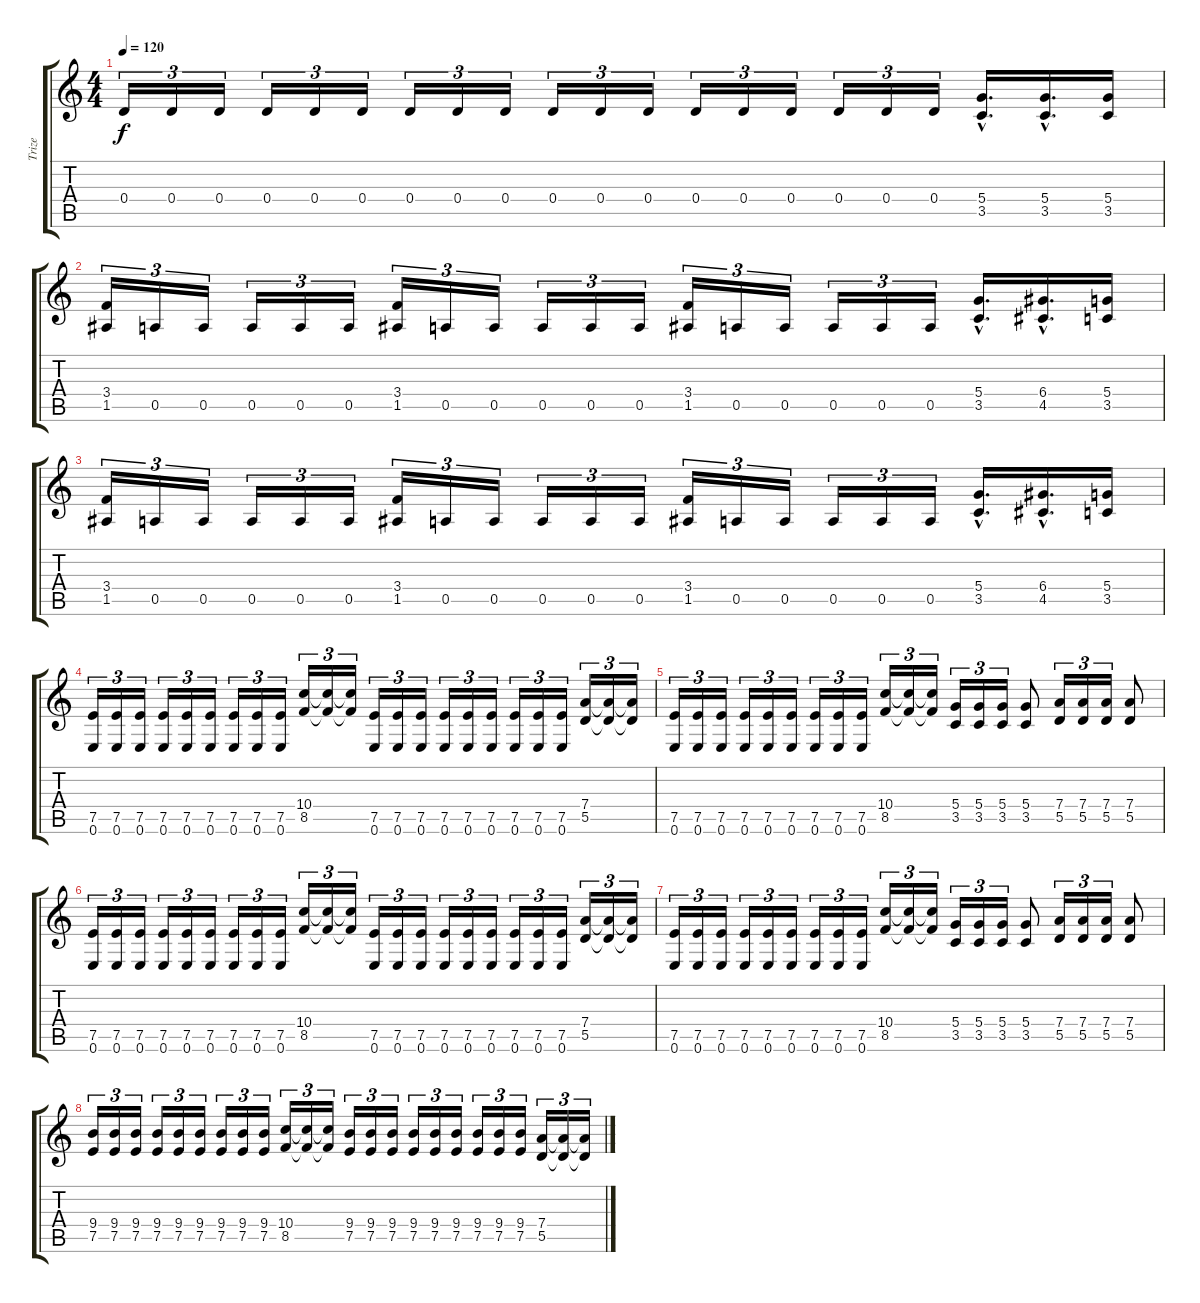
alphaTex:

\track ("Trize" "Trize") {instrument distortionguitar}
\staff {score tabs}
\tuning (E4 B3 G3 D3 A2 E2) {hide}
\ts (4 4)
\tempo 120
\clef g2
\ks c
0.4.16{tu (3 2) dy f} 0.4.16{tu (3 2)} 0.4.16{tu (3 2)} 0.4.16{tu (3 2)} 0.4.16{tu (3 2)} 0.4.16{tu (3 2)} 0.4.16{tu (3 2)} 0.4.16{tu (3 2)} 0.4.16{tu (3 2)} 0.4.16{tu (3 2)} 0.4.16{tu (3 2)} 0.4.16{tu (3 2)} 0.4.16{tu (3 2)} 0.4.16{tu (3 2)} 0.4.16{tu (3 2)} 0.4.16{tu (3 2)} 0.4.16{tu (3 2)} 0.4.16{tu (3 2)} (5.4{hac} 3.5{hac}).16{d} (5.4{hac} 3.5{hac}).16{d} (5.4 3.5).16 |
(3.4 1.5).16{tu (3 2)} 0.5.16{tu (3 2)} 0.5.16{tu (3 2)} 0.5.16{tu (3 2)} 0.5.16{tu (3 2)} 0.5.16{tu (3 2)} (3.4 1.5).16{tu (3 2)} 0.5.16{tu (3 2)} 0.5.16{tu (3 2)} 0.5.16{tu (3 2)} 0.5.16{tu (3 2)} 0.5.16{tu (3 2)} (3.4 1.5).16{tu (3 2)} 0.5.16{tu (3 2)} 0.5.16{tu (3 2)} 0.5.16{tu (3 2)} 0.5.16{tu (3 2)} 0.5.16{tu (3 2)} (5.4{hac} 3.5{hac}).16{d} (6.4{hac} 4.5{hac}).16{d} (5.4 3.5).16 |
(3.4 1.5).16{tu (3 2)} 0.5.16{tu (3 2)} 0.5.16{tu (3 2)} 0.5.16{tu (3 2)} 0.5.16{tu (3 2)} 0.5.16{tu (3 2)} (3.4 1.5).16{tu (3 2)} 0.5.16{tu (3 2)} 0.5.16{tu (3 2)} 0.5.16{tu (3 2)} 0.5.16{tu (3 2)} 0.5.16{tu (3 2)} (3.4 1.5).16{tu (3 2)} 0.5.16{tu (3 2)} 0.5.16{tu (3 2)} 0.5.16{tu (3 2)} 0.5.16{tu (3 2)} 0.5.16{tu (3 2)} (5.4{hac} 3.5{hac}).16{d} (6.4{hac} 4.5{hac}).16{d} (5.4 3.5).16 |
(7.5 0.6).16{tu (3 2)} (7.5 0.6).16{tu (3 2)} (7.5 0.6).16{tu (3 2)} (7.5 0.6).16{tu (3 2)} (7.5 0.6).16{tu (3 2)} (7.5 0.6).16{tu (3 2)} (7.5 0.6).16{tu (3 2)} (7.5 0.6).16{tu (3 2)} (7.5 0.6).16{tu (3 2)} (10.4 8.5).16{tu (3 2)} (10.4{t} 8.5{t}).16{tu (3 2)} (10.4{t} 8.5{t}).16{tu (3 2)} (7.5 0.6).16{tu (3 2)} (7.5 0.6).16{tu (3 2)} (7.5 0.6).16{tu (3 2)} (7.5 0.6).16{tu (3 2)} (7.5 0.6).16{tu (3 2)} (7.5 0.6).16{tu (3 2)} (7.5 0.6).16{tu (3 2)} (7.5 0.6).16{tu (3 2)} (7.5 0.6).16{tu (3 2)} (7.4 5.5).16{tu (3 2)} (7.4{t} 5.5{t}).16{tu (3 2)} (7.4{t} 5.5{t}).16{tu (3 2)} |
(7.5 0.6).16{tu (3 2)} (7.5 0.6).16{tu (3 2)} (7.5 0.6).16{tu (3 2)} (7.5 0.6).16{tu (3 2)} (7.5 0.6).16{tu (3 2)} (7.5 0.6).16{tu (3 2)} (7.5 0.6).16{tu (3 2)} (7.5 0.6).16{tu (3 2)} (7.5 0.6).16{tu (3 2)} (10.4 8.5).16{tu (3 2)} (10.4{t} 8.5{t}).16{tu (3 2)} (10.4{t} 8.5{t}).16{tu (3 2)} (5.4 3.5).16{tu (3 2)} (5.4 3.5).16{tu (3 2)} (5.4 3.5).16{tu (3 2)} (5.4 3.5).8 (7.4 5.5).16{tu (3 2)} (7.4 5.5).16{tu (3 2)} (7.4 5.5).16{tu (3 2)} (7.4 5.5).8 |
(7.5 0.6).16{tu (3 2)} (7.5 0.6).16{tu (3 2)} (7.5 0.6).16{tu (3 2)} (7.5 0.6).16{tu (3 2)} (7.5 0.6).16{tu (3 2)} (7.5 0.6).16{tu (3 2)} (7.5 0.6).16{tu (3 2)} (7.5 0.6).16{tu (3 2)} (7.5 0.6).16{tu (3 2)} (10.4 8.5).16{tu (3 2)} (10.4{t} 8.5{t}).16{tu (3 2)} (10.4{t} 8.5{t}).16{tu (3 2)} (7.5 0.6).16{tu (3 2)} (7.5 0.6).16{tu (3 2)} (7.5 0.6).16{tu (3 2)} (7.5 0.6).16{tu (3 2)} (7.5 0.6).16{tu (3 2)} (7.5 0.6).16{tu (3 2)} (7.5 0.6).16{tu (3 2)} (7.5 0.6).16{tu (3 2)} (7.5 0.6).16{tu (3 2)} (7.4 5.5).16{tu (3 2)} (7.4{t} 5.5{t}).16{tu (3 2)} (7.4{t} 5.5{t}).16{tu (3 2)} |
(7.5 0.6).16{tu (3 2)} (7.5 0.6).16{tu (3 2)} (7.5 0.6).16{tu (3 2)} (7.5 0.6).16{tu (3 2)} (7.5 0.6).16{tu (3 2)} (7.5 0.6).16{tu (3 2)} (7.5 0.6).16{tu (3 2)} (7.5 0.6).16{tu (3 2)} (7.5 0.6).16{tu (3 2)} (10.4 8.5).16{tu (3 2)} (10.4{t} 8.5{t}).16{tu (3 2)} (10.4{t} 8.5{t}).16{tu (3 2)} (5.4 3.5).16{tu (3 2)} (5.4 3.5).16{tu (3 2)} (5.4 3.5).16{tu (3 2)} (5.4 3.5).8 (7.4 5.5).16{tu (3 2)} (7.4 5.5).16{tu (3 2)} (7.4 5.5).16{tu (3 2)} (7.4 5.5).8 |
(9.4 7.5).16{tu (3 2)} (9.4 7.5).16{tu (3 2)} (9.4 7.5).16{tu (3 2)} (9.4 7.5).16{tu (3 2)} (9.4 7.5).16{tu (3 2)} (9.4 7.5).16{tu (3 2)} (9.4 7.5).16{tu (3 2)} (9.4 7.5).16{tu (3 2)} (9.4 7.5).16{tu (3 2)} (10.4 8.5).16{tu (3 2)} (10.4{t} 8.5{t}).16{tu (3 2)} (10.4{t} 8.5{t}).16{tu (3 2)} (9.4 7.5).16{tu (3 2)} (9.4 7.5).16{tu (3 2)} (9.4 7.5).16{tu (3 2)} (9.4 7.5).16{tu (3 2)} (9.4 7.5).16{tu (3 2)} (9.4 7.5).16{tu (3 2)} (9.4 7.5).16{tu (3 2)} (9.4 7.5).16{tu (3 2)} (9.4 7.5).16{tu (3 2)} (7.4 5.5).16{tu (3 2)} (7.4{t} 5.5{t}).16{tu (3 2)} (7.4{t} 5.5{t}).16{tu (3 2)}
